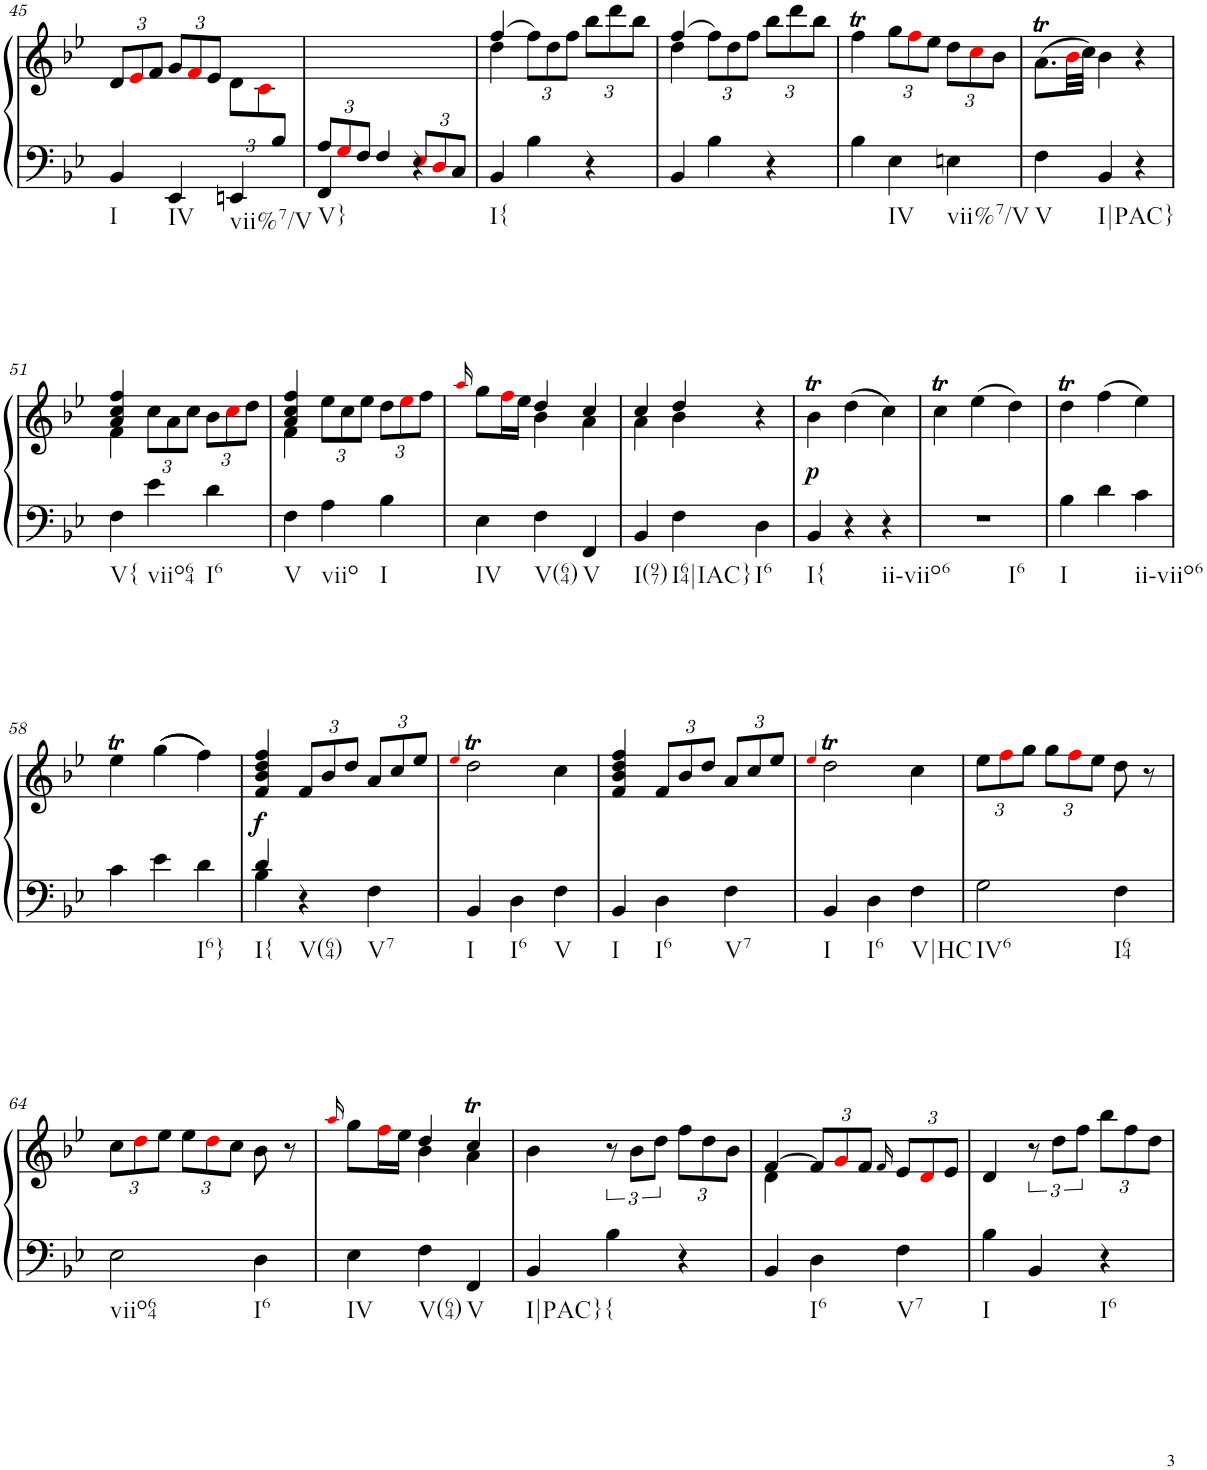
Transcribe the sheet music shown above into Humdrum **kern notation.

**kern	**kern	**dynam
*part1	*part1	*part1
*staff2	*staff1	*staff1/2
*I"Piano	*	*
*I'Pno.	*	*
!!LO:PB:g=z
*clefF4	*clefG2	*
*k[b-e-]	*k[b-e-]	*
*M3/4	*M3/4	*
=45	=45	=45
*^	*	*
*	*	*Xbrackettup	*
!LO:TX:b:t=I	!	!	!
3%2ryy	4BB-/	12d/L	.
.	.	12e-i/	.
.	.	12f/J	.
!	!LO:TX:b:t=IV	!	!
.	4EE-/	12g/L	.
.	.	12fi/	.
.	.	12e-/J	.
!	!LO:TX:b:t=vii%7/V	!	!
.	4EEn/	12d\L	.
.	.	12ci\	.
12B-/J	.	12ryy	.
=46	=46	=46	=46
*Xbrackettup	*	*	*
!LO:TX:b:t=V}	!	!	!
12A/L	4FF/	4ryy	.
12Gi/	.	.	.
12F/J	.	.	.
4ryy	4F/	4ryy	.
12E-i/L	4r	4ryy	.
12Di/	.	.	.
12C/J	.	.	.
*v	*v	*	*
=47	=47	=47
*	*^	*
!LO:TX:b:t=I{	!	!	!
4BB-/	(4ff/	4dd\	.
4B-\	12ff\L)	2ryy	.
.	12dd\	.	.
.	12ff\J	.	.
4r	12bb-\L	.	.
.	12ddd\	.	.
.	12bb-\J	.	.
=48	=48	=48	=48
4BB-/	(4ff/	4dd\	.
4B-\	12ff\L)	2ryy	.
.	12dd\	.	.
.	12ff\J	.	.
4r	12bb-\L	.	.
.	12ddd\	.	.
.	12bb-\J	.	.
*	*v	*v	*
=49	=49	=49
4B-\	4ffT\	.
!LO:TX:b:t=IV	!	!
4E-\	12gg\L	.
.	12ffi\	.
.	12ee-\J	.
!LO:TX:b:t=vii%7/V	!	!
4En\	12dd\L	.
.	12cci\	.
.	12b-\J	.
=50	=50	=50
!LO:TX:b:t=V	!	!
4F\	(8.at\L	.
.	32b-i\LL	.
.	32cc\JJJ)	.
!LO:TX:b:t=I|PAC}	!	!
4BB-/	4b-\	.
4r	4r	.
!!LO:LB:g=z
=51	=51	=51
*	*^	*
!LO:TX:b:t=V{	!	!	!
4F\	4a/ 4cc/ 4ff/	4f\	.
!LO:TX:b:t=viio64	!	!	!
4e-\	12cc\L	2ryy	.
.	12a\	.	.
.	12cc\J	.	.
!LO:TX:b:t=I6	!	!	!
4d\	12b-\L	.	.
.	12cci\	.	.
.	12dd\J	.	.
=52	=52	=52	=52
!LO:TX:b:t=V	!	!	!
4F\	4a/ 4cc/ 4ff/	4f\	.
!LO:TX:b:t=viio	!	!	!
4A\	12ee-\L	2ryy	.
.	12cc\	.	.
.	12ee-\J	.	.
!LO:TX:b:t=I	!	!	!
4B-\	12dd\L	.	.
.	12ee-i\	.	.
.	12ff\J	.	.
=53	=53	=53	=53
.	16qaai/	.	.
!LO:TX:b:t=IV	!	!	!
4E-\	8gg\L	4ryy	.
.	16ffi\L	.	.
.	16ee-\JJ	.	.
!LO:TX:b:t=V(64)	!	!	!
4F\	4dd/	4b-\	.
!LO:TX:b:t=V	!	!	!
4FF/	4cc/	4a\	.
=54	=54	=54	=54
!LO:TX:b:t=I(97)	!	!	!
4BB-/	4cc/	4a\	.
!LO:TX:b:t=I64|IAC}	!	!	!
4F\	4dd/	4b-\	.
!LO:TX:b:t=I6	!	!	!
4D\	4r	4ryy	.
=55	=55	=55	=55
!LO:TX:b:t=I{	!	!	!
!	!	!	!LO:DY:b
*	*v	*v	*
4BB-/	4b-T\	p
4r	(4dd\	.
!LO:TX:b:t=ii-viio6	!	!
4r	4cc\)	.
=56	=56	=56
!LO:TX:b:t=I6	!	!
2.r	4ccT\	.
.	(4ee-\	.
.	4dd\)	.
=57	=57	=57
!LO:TX:b:t=I	!	!
4B-\	4ddt\	.
4d\	(4ff\	.
!LO:TX:b:t=ii-viio6	!	!
4c\	4ee-\)	.
!!LO:LB:g=z
=58	=58	=58
4c\	4ee-T\	.
4e-\	((4gg\	.
!LO:TX:b:t=I6}	!	!
4d\	4ff\))	.
=59	=59	=59
*^	*	*
!LO:TX:b:t=I{	!	!	!
!	!	!	!LO:DY:b
4d/	4B-\	4f/ 4b-/ 4dd/ 4ff/	f
!LO:TX:b:t=V(64)	!	!	!
4r	2ryy	12f/L	.
.	.	12b-/	.
.	.	12dd/J	.
!LO:TX:b:t=V7	!	!	!
4F\	.	12a/L	.
.	.	12cc/	.
.	.	12ee-/J	.
*v	*v	*	*
=60	=60	=60
.	4qee-i/	.
!LO:TX:b:t=I	!	!
4BB-/	2ddt\	.
!LO:TX:b:t=I6	!	!
4D\	.	.
!LO:TX:b:t=V	!	!
4F\	4cc\	.
=61	=61	=61
!LO:TX:b:t=I	!	!
4BB-/	4f/ 4b-/ 4dd/ 4ff/	.
!LO:TX:b:t=I6	!	!
4D\	12f/L	.
.	12b-/	.
.	12dd/J	.
!LO:TX:b:t=V7	!	!
4F\	12a/L	.
.	12cc/	.
.	12ee-/J	.
=62	=62	=62
.	4qee-i/	.
!LO:TX:b:t=I	!	!
4BB-/	2ddt\	.
!LO:TX:b:t=I6	!	!
4D\	.	.
!LO:TX:b:t=V|HC	!	!
4F\	4cc\	.
=63	=63	=63
!LO:TX:b:t=IV6	!	!
2G\	12ee-\L	.
.	12ffi\	.
.	12gg\J	.
.	12gg\L	.
.	12ffi\	.
.	12ee-\J	.
!LO:TX:b:t=I64	!	!
4F\	8dd\	.
.	8r	.
!!LO:LB:g=z
=64	=64	=64
!LO:TX:b:t=viio64	!	!
2E-\	12cc\L	.
.	12ddi\	.
.	12ee-\J	.
.	12ee-\L	.
.	12ddi\	.
.	12cc\J	.
!LO:TX:b:t=I6	!	!
4D\	8b-\	.
.	8r	.
=65	=65	=65
.	16qaai/	.
*	*^	*
!LO:TX:b:t=IV	!	!	!
4E-\	8gg\L	4ryy	.
.	16ffi\L	.	.
.	16ee-\JJ	.	.
!LO:TX:b:t=V(64)	!	!	!
4F\	4dd/	4b-\	.
!LO:TX:b:t=V	!	!	!
4FF/	4ccT/	4a\	.
=66	=66	=66	=66
!LO:TX:b:t=I|PAC}	!	!	!
*	*v	*v	*
4BB-/	4b-\	.
*	*brackettup	*
!LO:TX:b:t={	!	!
4B-\	12r	.
.	12b-\L	.
.	12dd\J	.
*	*Xbrackettup	*
4r	12ff\L	.
.	12dd\	.
.	12b-\J	.
=67	=67	=67
*	*^	*
4BB-/	[4f/	4d\	.
!LO:TX:b:t=I6	!	!	!
4D\	12f/L]	2ryy	.
.	12gi/	.	.
.	12f/J	.	.
.	16qf/	.	.
!LO:TX:b:t=V7	!	!	!
4F\	12e-/L	.	.
.	12di/	.	.
.	12e-/J	.	.
*	*v	*v	*
=68	=68	=68
!LO:TX:b:t=I	!	!
4B-\	4d/	.
*	*brackettup	*
4BB-/	12r	.
.	12dd\L	.
.	12ff\J	.
*	*Xbrackettup	*
!LO:TX:b:t=I6	!	!
4r	12bb-\L	.
.	12ff\	.
.	12dd\J	.
=	=	=
*-	*-	*-
